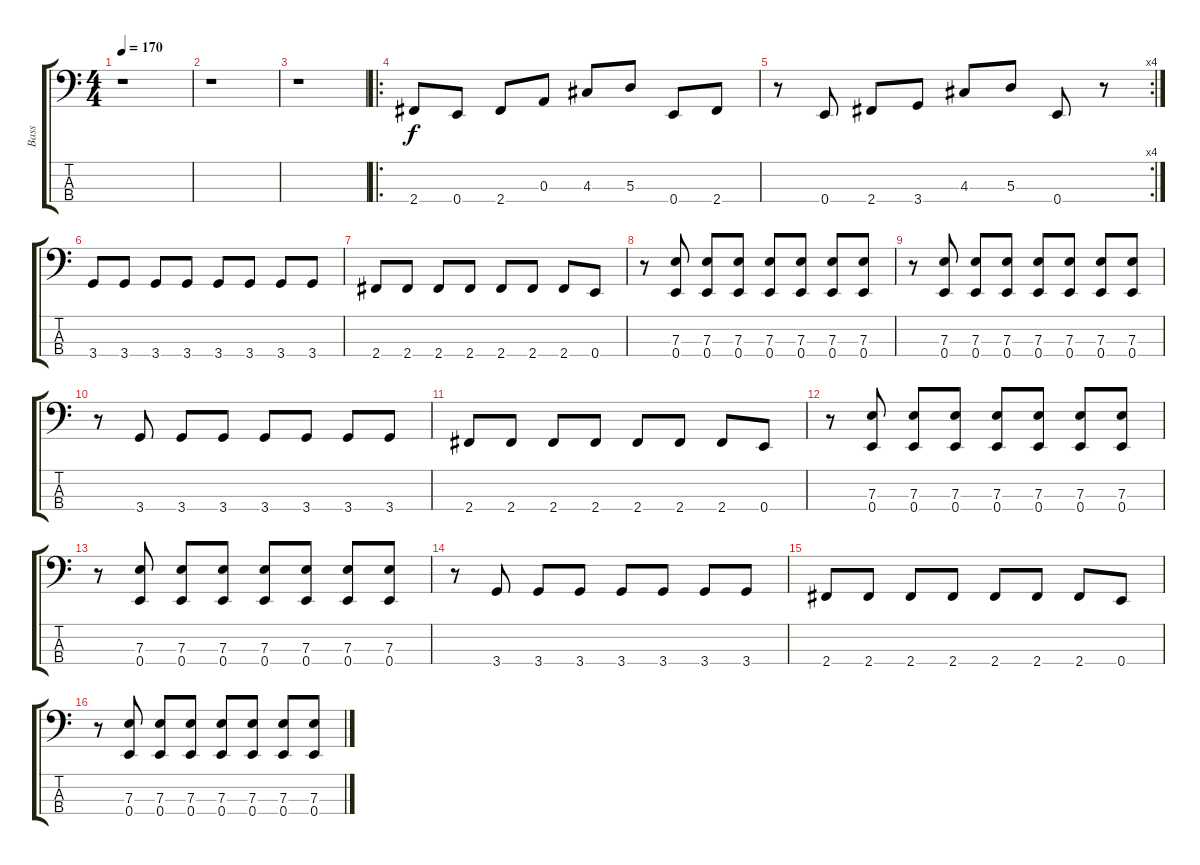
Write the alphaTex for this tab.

\track ("Bass" "Bass") {instrument electricbasspick}
\staff {score tabs}
\tuning (G2 D2 A1 E1) {hide}
\ts (4 4)
\tempo 170
\clef f4
\ks c
r.1{dy f} |
r.1 |
r.1 |
\ro
2.4.8 0.4.8 2.4.8 0.3.8 4.3.8 5.3.8 0.4.8 2.4.8 |
\rc 4
r.8 0.4.8 2.4.8 3.4.8 4.3.8 5.3.8 0.4.8 r.8 |
3.4.8 3.4.8 3.4.8 3.4.8 3.4.8 3.4.8 3.4.8 3.4.8 |
2.4.8 2.4.8 2.4.8 2.4.8 2.4.8 2.4.8 2.4.8 0.4.8 |
r.8 (7.3 0.4).8 (7.3 0.4).8 (7.3 0.4).8 (7.3 0.4).8 (7.3 0.4).8 (7.3 0.4).8 (7.3 0.4).8 |
r.8 (7.3 0.4).8 (7.3 0.4).8 (7.3 0.4).8 (7.3 0.4).8 (7.3 0.4).8 (7.3 0.4).8 (7.3 0.4).8 |
r.8 3.4.8 3.4.8 3.4.8 3.4.8 3.4.8 3.4.8 3.4.8 |
2.4.8 2.4.8 2.4.8 2.4.8 2.4.8 2.4.8 2.4.8 0.4.8 |
r.8 (7.3 0.4).8 (7.3 0.4).8 (7.3 0.4).8 (7.3 0.4).8 (7.3 0.4).8 (7.3 0.4).8 (7.3 0.4).8 |
r.8 (7.3 0.4).8 (7.3 0.4).8 (7.3 0.4).8 (7.3 0.4).8 (7.3 0.4).8 (7.3 0.4).8 (7.3 0.4).8 |
r.8 3.4.8 3.4.8 3.4.8 3.4.8 3.4.8 3.4.8 3.4.8 |
2.4.8 2.4.8 2.4.8 2.4.8 2.4.8 2.4.8 2.4.8 0.4.8 |
r.8 (7.3 0.4).8 (7.3 0.4).8 (7.3 0.4).8 (7.3 0.4).8 (7.3 0.4).8 (7.3 0.4).8 (7.3 0.4).8
